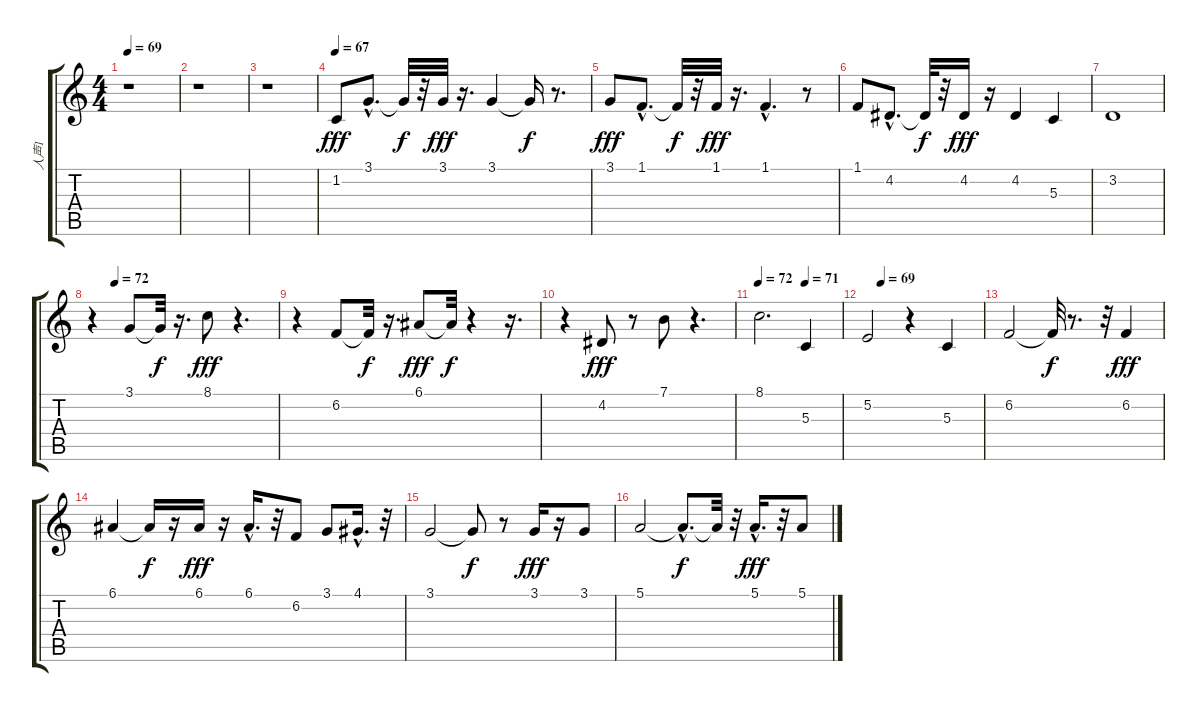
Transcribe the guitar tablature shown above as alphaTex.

\track ("人声1" "人声1") {instrument voiceoohs}
\staff {score tabs}
\tuning (E4 B3 G3 D3 A2 E2) {hide}
\ts (4 4)
\tempo 69
\clef g2
\ks c
r.1{dy f} |
r.1 |
r.1 |
\tempo 67
1.2.8{dy fff} 3.1{hac}.8{d} 3.1{t}.32{dy f} r.32 3.1.32{dy fff} r.16{d} 3.1.4 3.1{t}.16{dy f} r.8{d} |
3.1.8{dy fff} 1.1{hac}.8{d} 1.1{t}.32{dy f} r.32 1.1.32{dy fff} r.16{d} 1.1{hac}.4{d} r.8 |
1.1.8 4.2{hac}.8{d} 4.2{t}.32{dy f} r.32 4.2.16{dy fff} r.16 4.2.4 5.3.4 |
3.2.1 |
\tempo (72 0.125)
r.4 3.1.8 3.1{t}.32{dy f} r.16{d} 8.1.8{dy fff} r.4{d} |
r.4 6.2.8 6.2{t}.32{dy f} r.16{d} 6.1.8{dy fff} 6.1{t}.32{dy f} r.4 r.16{d} |
r.4 4.2.8{dy fff} r.8 7.1.8 r.4{d} |
\tempo 72
\tempo (71 0.5625)
8.1.2{d} 5.3.4 |
\tempo (69 0.125)
5.2.2 r.4 5.3.4 |
6.2.2 6.2{t}.32{dy f} r.8{d} r.32 6.2.4{dy fff} |
6.1.4 6.1{t}.16{dy f} r.16 6.1.16{dy fff} r.16 6.1{hac}.16{d} r.32 6.2.8 3.1.8 4.1{hac}.16{d} r.32 |
3.1.2 3.1{t}.8{dy f} r.8 3.1.16{dy fff} r.16 3.1.8 |
5.1.2 5.1{hac t}.8{d dy f} 5.1{t}.32 r.32 5.1{hac}.16{d dy fff} r.32 5.1.8
